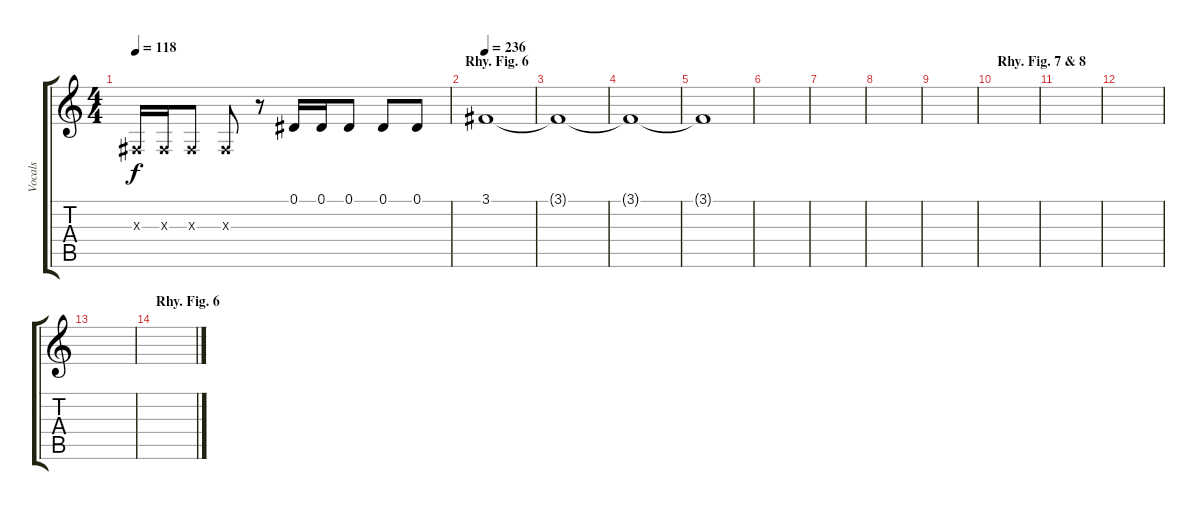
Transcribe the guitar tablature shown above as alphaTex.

\track ("Vocals" "Vocals") {instrument violin}
\staff {score tabs}
\tuning (Eb4 Bb3 Gb3 Db3 Ab2 Eb2) {hide}
\ts (4 4)
\tempo 118
\clef g2
\ks c
0.3{x}.16{dy f} 0.3{x}.16 0.3{x}.8 0.3{x}.8 r.8 0.1.16 0.1.16 0.1.8 0.1.8 0.1.8 |
\section ("" "Rhy. Fig. 6")
\tempo 236
3.1.1 |
3.1{t}.1 |
3.1{t}.1 |
3.1{t}.1 |
|
|
|
|
\section ("" "Rhy. Fig. 7 & 8")
|
|
|
|
\section ("" "Rhy. Fig. 6")
